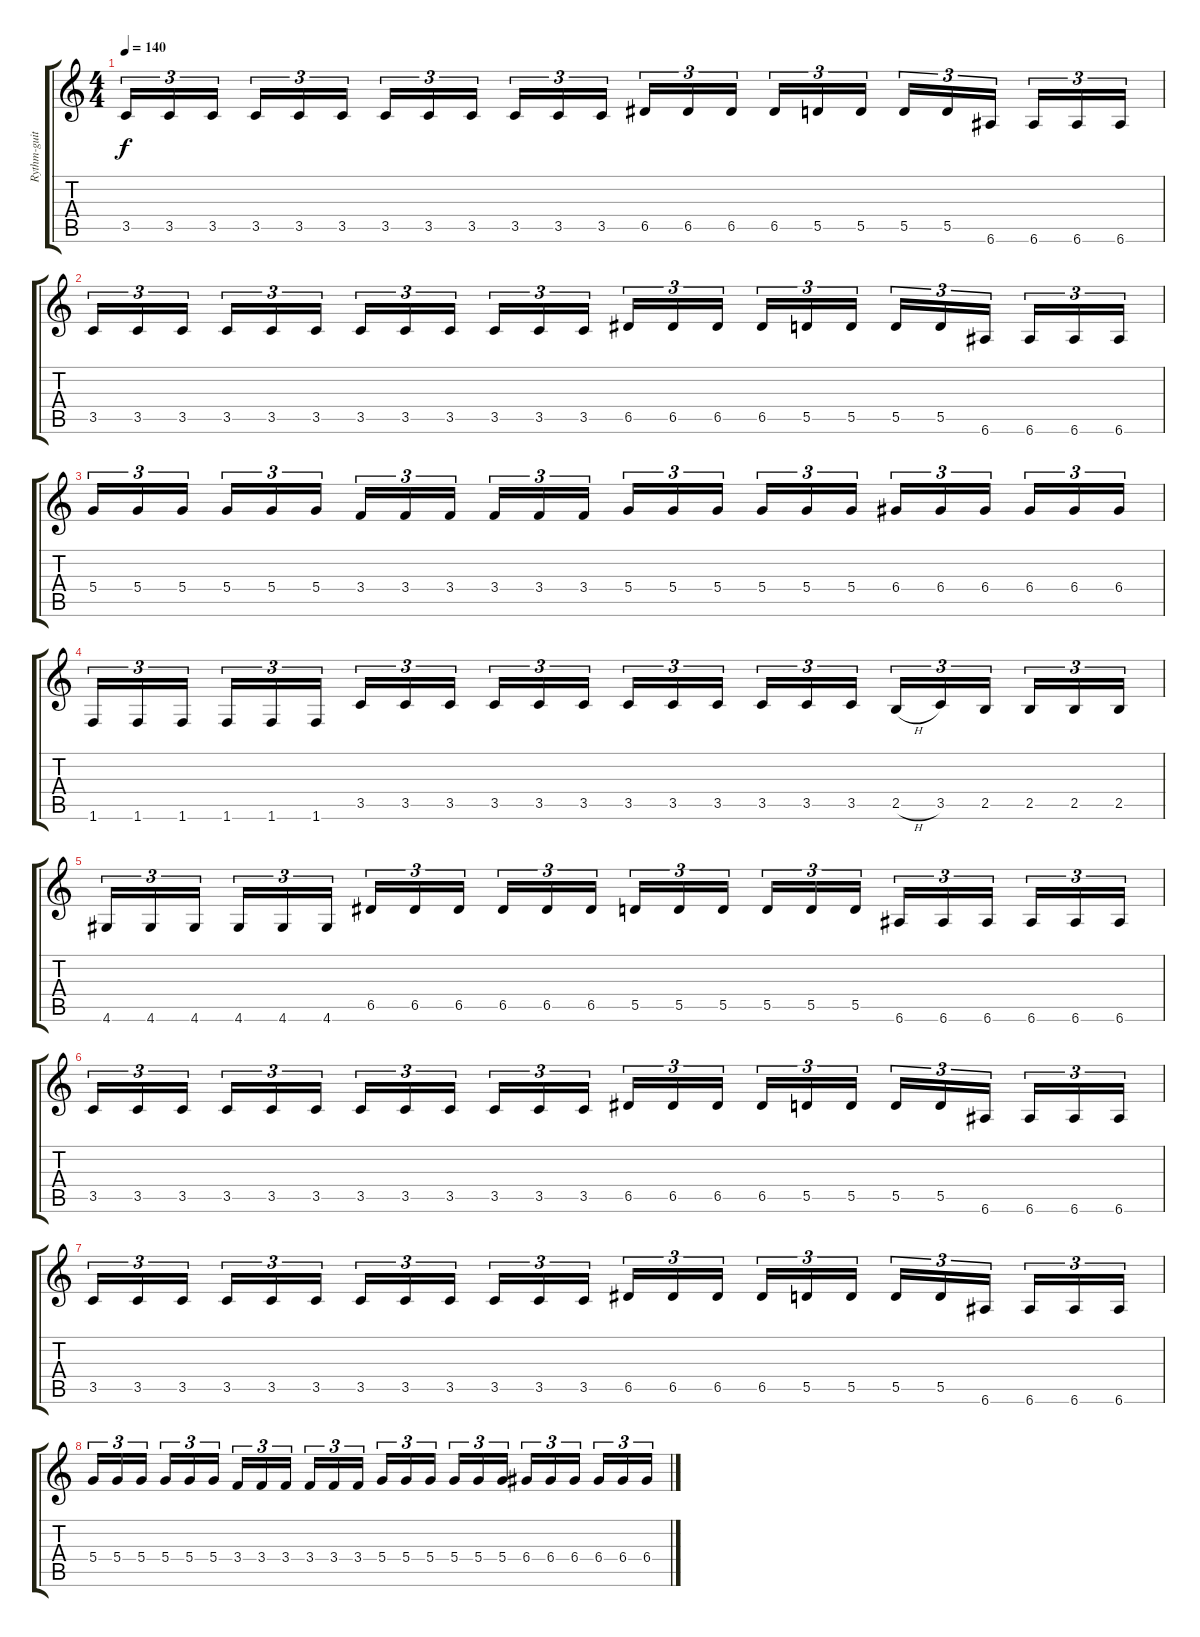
\track ("Rythm-guitar - Silenoz" "Rythm-guit") {instrument overdrivenguitar}
\staff {score tabs}
\tuning (E4 B3 G3 D3 A2 E2) {hide}
\ts (4 4)
\tempo 140
\clef g2
\ks c
3.5.16{tu (3 2) dy f} 3.5.16{tu (3 2)} 3.5.16{tu (3 2) beam splitsecondary} 3.5.16{tu (3 2)} 3.5.16{tu (3 2)} 3.5.16{tu (3 2)} 3.5.16{tu (3 2)} 3.5.16{tu (3 2)} 3.5.16{tu (3 2) beam splitsecondary} 3.5.16{tu (3 2)} 3.5.16{tu (3 2)} 3.5.16{tu (3 2)} 6.5.16{tu (3 2)} 6.5.16{tu (3 2)} 6.5.16{tu (3 2) beam splitsecondary} 6.5.16{tu (3 2)} 5.5.16{tu (3 2)} 5.5.16{tu (3 2)} 5.5.16{tu (3 2)} 5.5.16{tu (3 2)} 6.6.16{tu (3 2) beam splitsecondary} 6.6.16{tu (3 2)} 6.6.16{tu (3 2)} 6.6.16{tu (3 2)} |
3.5.16{tu (3 2)} 3.5.16{tu (3 2)} 3.5.16{tu (3 2) beam splitsecondary} 3.5.16{tu (3 2)} 3.5.16{tu (3 2)} 3.5.16{tu (3 2)} 3.5.16{tu (3 2)} 3.5.16{tu (3 2)} 3.5.16{tu (3 2) beam splitsecondary} 3.5.16{tu (3 2)} 3.5.16{tu (3 2)} 3.5.16{tu (3 2)} 6.5.16{tu (3 2)} 6.5.16{tu (3 2)} 6.5.16{tu (3 2) beam splitsecondary} 6.5.16{tu (3 2)} 5.5.16{tu (3 2)} 5.5.16{tu (3 2)} 5.5.16{tu (3 2)} 5.5.16{tu (3 2)} 6.6.16{tu (3 2) beam splitsecondary} 6.6.16{tu (3 2)} 6.6.16{tu (3 2)} 6.6.16{tu (3 2)} |
5.4.16{tu (3 2)} 5.4.16{tu (3 2)} 5.4.16{tu (3 2) beam splitsecondary} 5.4.16{tu (3 2)} 5.4.16{tu (3 2)} 5.4.16{tu (3 2)} 3.4.16{tu (3 2)} 3.4.16{tu (3 2)} 3.4.16{tu (3 2) beam splitsecondary} 3.4.16{tu (3 2)} 3.4.16{tu (3 2)} 3.4.16{tu (3 2)} 5.4.16{tu (3 2)} 5.4.16{tu (3 2)} 5.4.16{tu (3 2) beam splitsecondary} 5.4.16{tu (3 2)} 5.4.16{tu (3 2)} 5.4.16{tu (3 2)} 6.4.16{tu (3 2)} 6.4.16{tu (3 2)} 6.4.16{tu (3 2) beam splitsecondary} 6.4.16{tu (3 2)} 6.4.16{tu (3 2)} 6.4.16{tu (3 2)} |
1.6.16{tu (3 2)} 1.6.16{tu (3 2)} 1.6.16{tu (3 2) beam splitsecondary} 1.6.16{tu (3 2)} 1.6.16{tu (3 2)} 1.6.16{tu (3 2)} 3.5.16{tu (3 2)} 3.5.16{tu (3 2)} 3.5.16{tu (3 2) beam splitsecondary} 3.5.16{tu (3 2)} 3.5.16{tu (3 2)} 3.5.16{tu (3 2)} 3.5.16{tu (3 2)} 3.5.16{tu (3 2)} 3.5.16{tu (3 2) beam splitsecondary} 3.5.16{tu (3 2)} 3.5.16{tu (3 2)} 3.5.16{tu (3 2)} 2.5{h}.16{tu (3 2)} 3.5.16{tu (3 2)} 2.5.16{tu (3 2) beam splitsecondary} 2.5.16{tu (3 2)} 2.5.16{tu (3 2)} 2.5.16{tu (3 2)} |
4.6.16{tu (3 2)} 4.6.16{tu (3 2)} 4.6.16{tu (3 2) beam splitsecondary} 4.6.16{tu (3 2)} 4.6.16{tu (3 2)} 4.6.16{tu (3 2)} 6.5.16{tu (3 2)} 6.5.16{tu (3 2)} 6.5.16{tu (3 2) beam splitsecondary} 6.5.16{tu (3 2)} 6.5.16{tu (3 2)} 6.5.16{tu (3 2)} 5.5.16{tu (3 2)} 5.5.16{tu (3 2)} 5.5.16{tu (3 2) beam splitsecondary} 5.5.16{tu (3 2)} 5.5.16{tu (3 2)} 5.5.16{tu (3 2)} 6.6.16{tu (3 2)} 6.6.16{tu (3 2)} 6.6.16{tu (3 2) beam splitsecondary} 6.6.16{tu (3 2)} 6.6.16{tu (3 2)} 6.6.16{tu (3 2)} |
3.5.16{tu (3 2)} 3.5.16{tu (3 2)} 3.5.16{tu (3 2) beam splitsecondary} 3.5.16{tu (3 2)} 3.5.16{tu (3 2)} 3.5.16{tu (3 2)} 3.5.16{tu (3 2)} 3.5.16{tu (3 2)} 3.5.16{tu (3 2) beam splitsecondary} 3.5.16{tu (3 2)} 3.5.16{tu (3 2)} 3.5.16{tu (3 2)} 6.5.16{tu (3 2)} 6.5.16{tu (3 2)} 6.5.16{tu (3 2) beam splitsecondary} 6.5.16{tu (3 2)} 5.5.16{tu (3 2)} 5.5.16{tu (3 2)} 5.5.16{tu (3 2)} 5.5.16{tu (3 2)} 6.6.16{tu (3 2) beam splitsecondary} 6.6.16{tu (3 2)} 6.6.16{tu (3 2)} 6.6.16{tu (3 2)} |
3.5.16{tu (3 2)} 3.5.16{tu (3 2)} 3.5.16{tu (3 2) beam splitsecondary} 3.5.16{tu (3 2)} 3.5.16{tu (3 2)} 3.5.16{tu (3 2)} 3.5.16{tu (3 2)} 3.5.16{tu (3 2)} 3.5.16{tu (3 2) beam splitsecondary} 3.5.16{tu (3 2)} 3.5.16{tu (3 2)} 3.5.16{tu (3 2)} 6.5.16{tu (3 2)} 6.5.16{tu (3 2)} 6.5.16{tu (3 2) beam splitsecondary} 6.5.16{tu (3 2)} 5.5.16{tu (3 2)} 5.5.16{tu (3 2)} 5.5.16{tu (3 2)} 5.5.16{tu (3 2)} 6.6.16{tu (3 2) beam splitsecondary} 6.6.16{tu (3 2)} 6.6.16{tu (3 2)} 6.6.16{tu (3 2)} |
5.4.16{tu (3 2)} 5.4.16{tu (3 2)} 5.4.16{tu (3 2) beam splitsecondary} 5.4.16{tu (3 2)} 5.4.16{tu (3 2)} 5.4.16{tu (3 2)} 3.4.16{tu (3 2)} 3.4.16{tu (3 2)} 3.4.16{tu (3 2) beam splitsecondary} 3.4.16{tu (3 2)} 3.4.16{tu (3 2)} 3.4.16{tu (3 2)} 5.4.16{tu (3 2)} 5.4.16{tu (3 2)} 5.4.16{tu (3 2) beam splitsecondary} 5.4.16{tu (3 2)} 5.4.16{tu (3 2)} 5.4.16{tu (3 2)} 6.4.16{tu (3 2)} 6.4.16{tu (3 2)} 6.4.16{tu (3 2) beam splitsecondary} 6.4.16{tu (3 2)} 6.4.16{tu (3 2)} 6.4.16{tu (3 2)}
